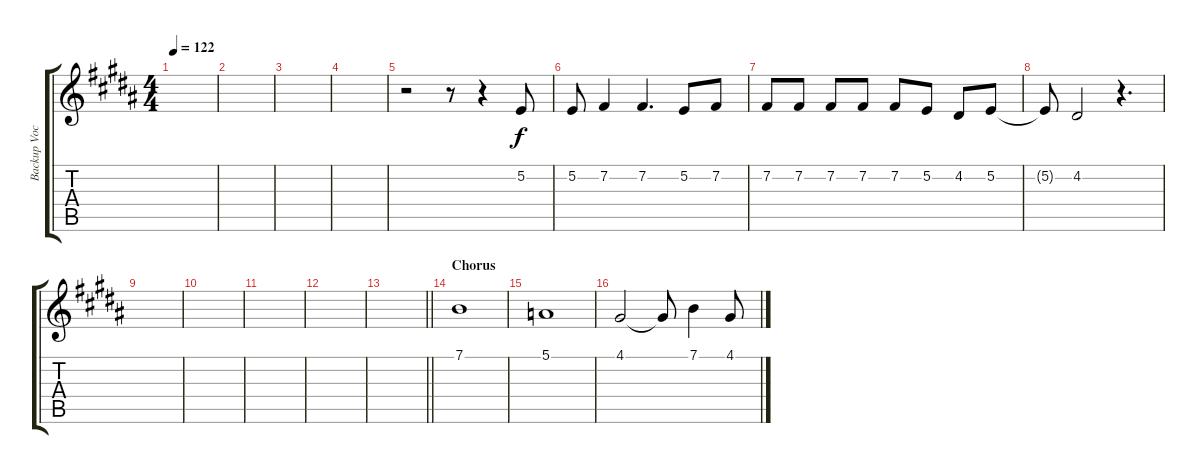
\track ("Backup Vocals" "Backup Voc") {instrument lead2sawtooth}
\staff {score tabs}
\tuning (E4 B3 G3 D3 A2 E2) {hide}
\ts (4 4)
\tempo 122
\clef g2
\ks b
|
|
|
|
r.2 r.8 r.4 5.2.8 |
5.2.8 7.2.4 7.2.4{d} 5.2.8 7.2.8 |
7.2.8 7.2.8 7.2.8 7.2.8 7.2.8 5.2.8 4.2.8 5.2.8 |
5.2{t}.8 4.2.2 r.4{d} |
|
|
|
|
\barLineRight lightlight
|
\section ("" "Chorus")
7.1.1 |
5.1.1 |
4.1.2 4.1{t}.8 7.1.4 4.1.8
